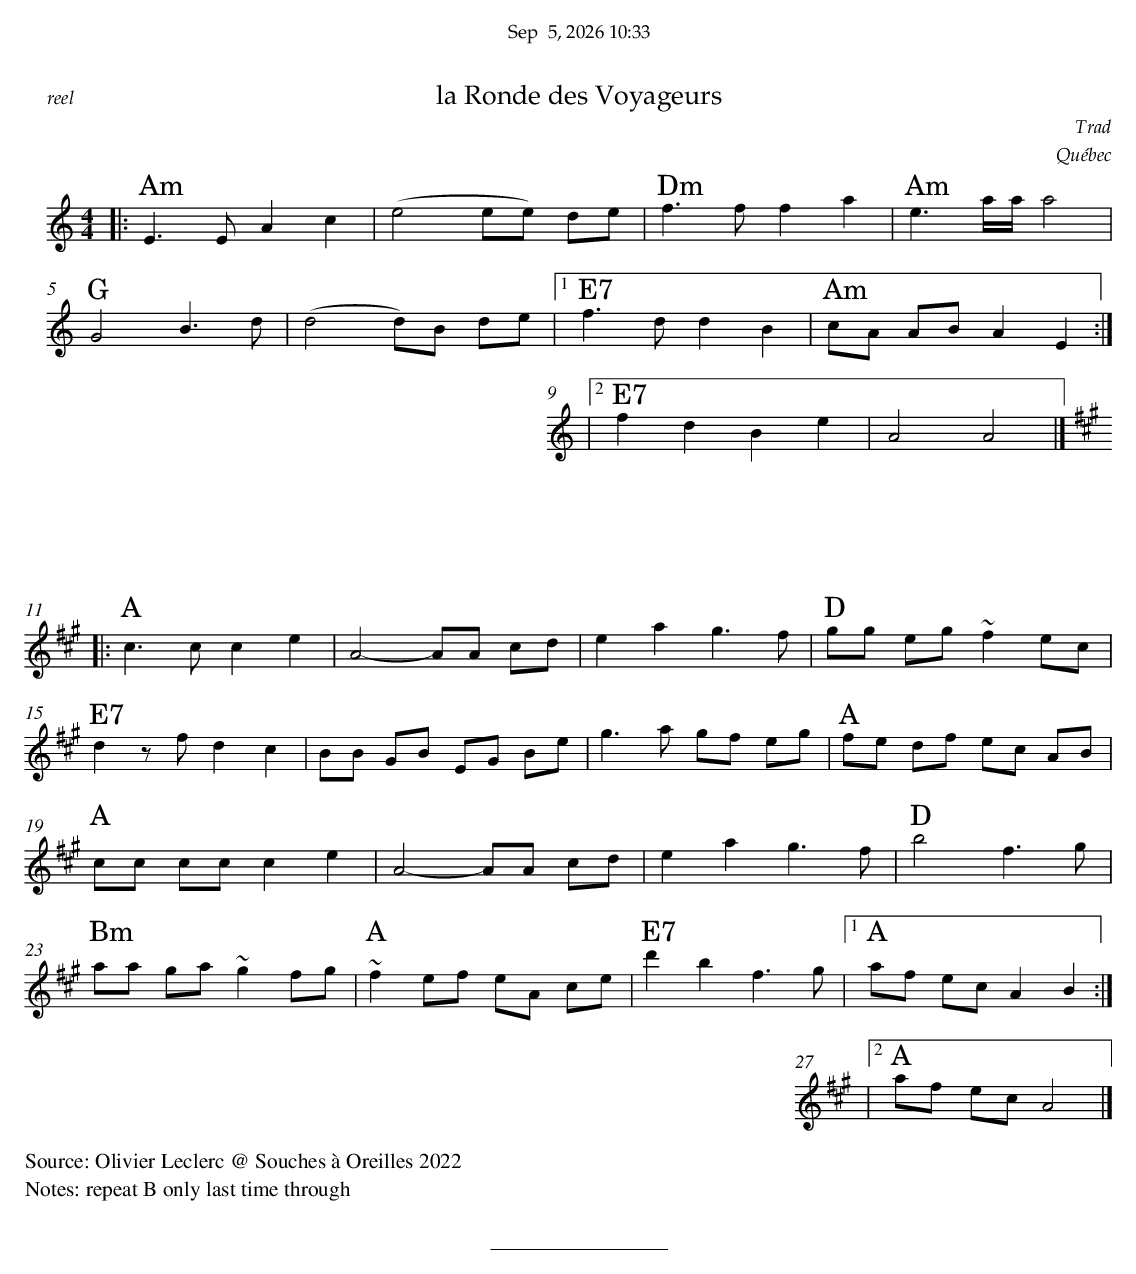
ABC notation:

X:1
T:la Ronde des Voyageurs
C:Trad
O:Québec
M:4/4
L:1/8
K:Amin
|: "Am" E3 E A2 c2 | (e4 ee) de | "Dm" f3 f f2 a2 | "Am" e3 a/a/ a4 |
"G" G4 B3 d | (d4 d)B de |1 "E7" f3 d d2 B2 | "Am" cA AB A2 E2 :|
|2 "E7" f2 d2 B2  e2 | A4 A4 |]
K:Amaj
%%vskip 0.5cm
|: "A" c3 c c2 e2 | A4-AA cd | e2 a2 g3 f | "D" gg eg ~f2 ec |
"E7" d2 z f d2 c2 | BB GB EG Be | g3 a gf eg | "A" fe df ec AB |
"A" cc cc c2 e2 | A4-AA cd | e2 a2 g3 f | "D" b4 f3 g |
"Bm" aa ga ~g2 fg | "A" ~f2 ef eA ce | "E7" d'2 b2 f3 g |1 "A" af ec A2 B2 :|
|2 "A" af ec A4 |]
